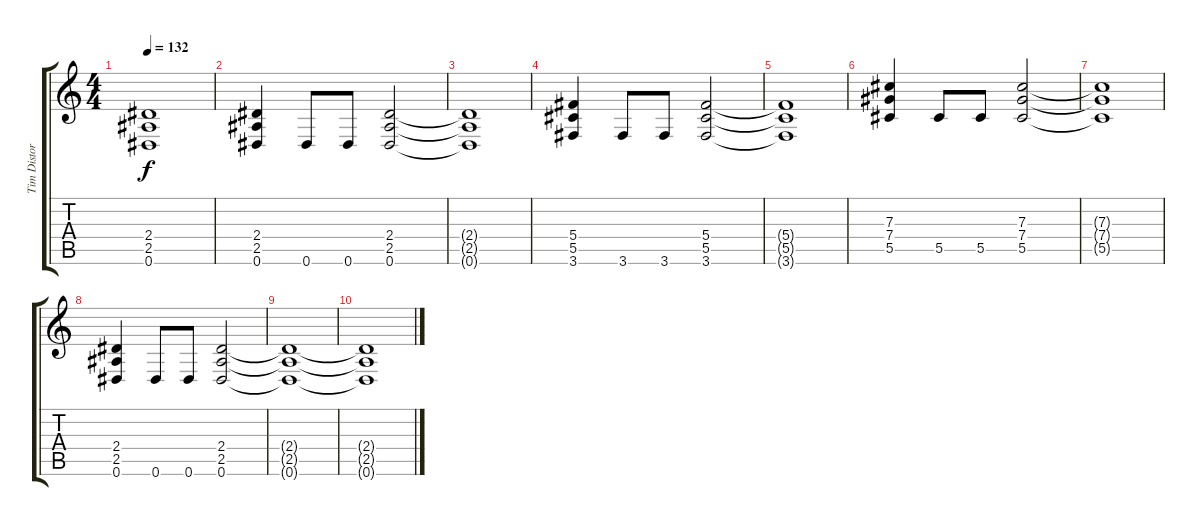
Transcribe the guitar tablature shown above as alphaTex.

\track ("Tim Distortion Guitar I" "Tim Distor") {instrument distortionguitar}
\staff {score tabs}
\tuning (Eb4 Bb3 Gb3 Db3 Ab2 Eb2) {hide}
\ts (4 4)
\tempo 132
\clef g2
\ks c
(2.4{t} 2.5{t} 0.6{t}).1{dy f} |
(2.4 2.5 0.6).4 0.6.8 0.6.8 (2.4 2.5 0.6).2 |
(2.4{t} 2.5{t} 0.6{t}).1 |
(5.4 5.5 3.6).4 3.6.8 3.6.8 (5.4 5.5 3.6).2 |
(5.4{t} 5.5{t} 3.6{t}).1 |
(7.3 7.4 5.5).4 5.5.8 5.5.8 (7.3 7.4 5.5).2 |
(7.3{t} 7.4{t} 5.5{t}).1 |
(2.4 2.5 0.6).4 0.6.8 0.6.8 (2.4 2.5 0.6).2 |
(2.4{t} 2.5{t} 0.6{t}).1 |
(2.4{t} 2.5{t} 0.6{t}).1
